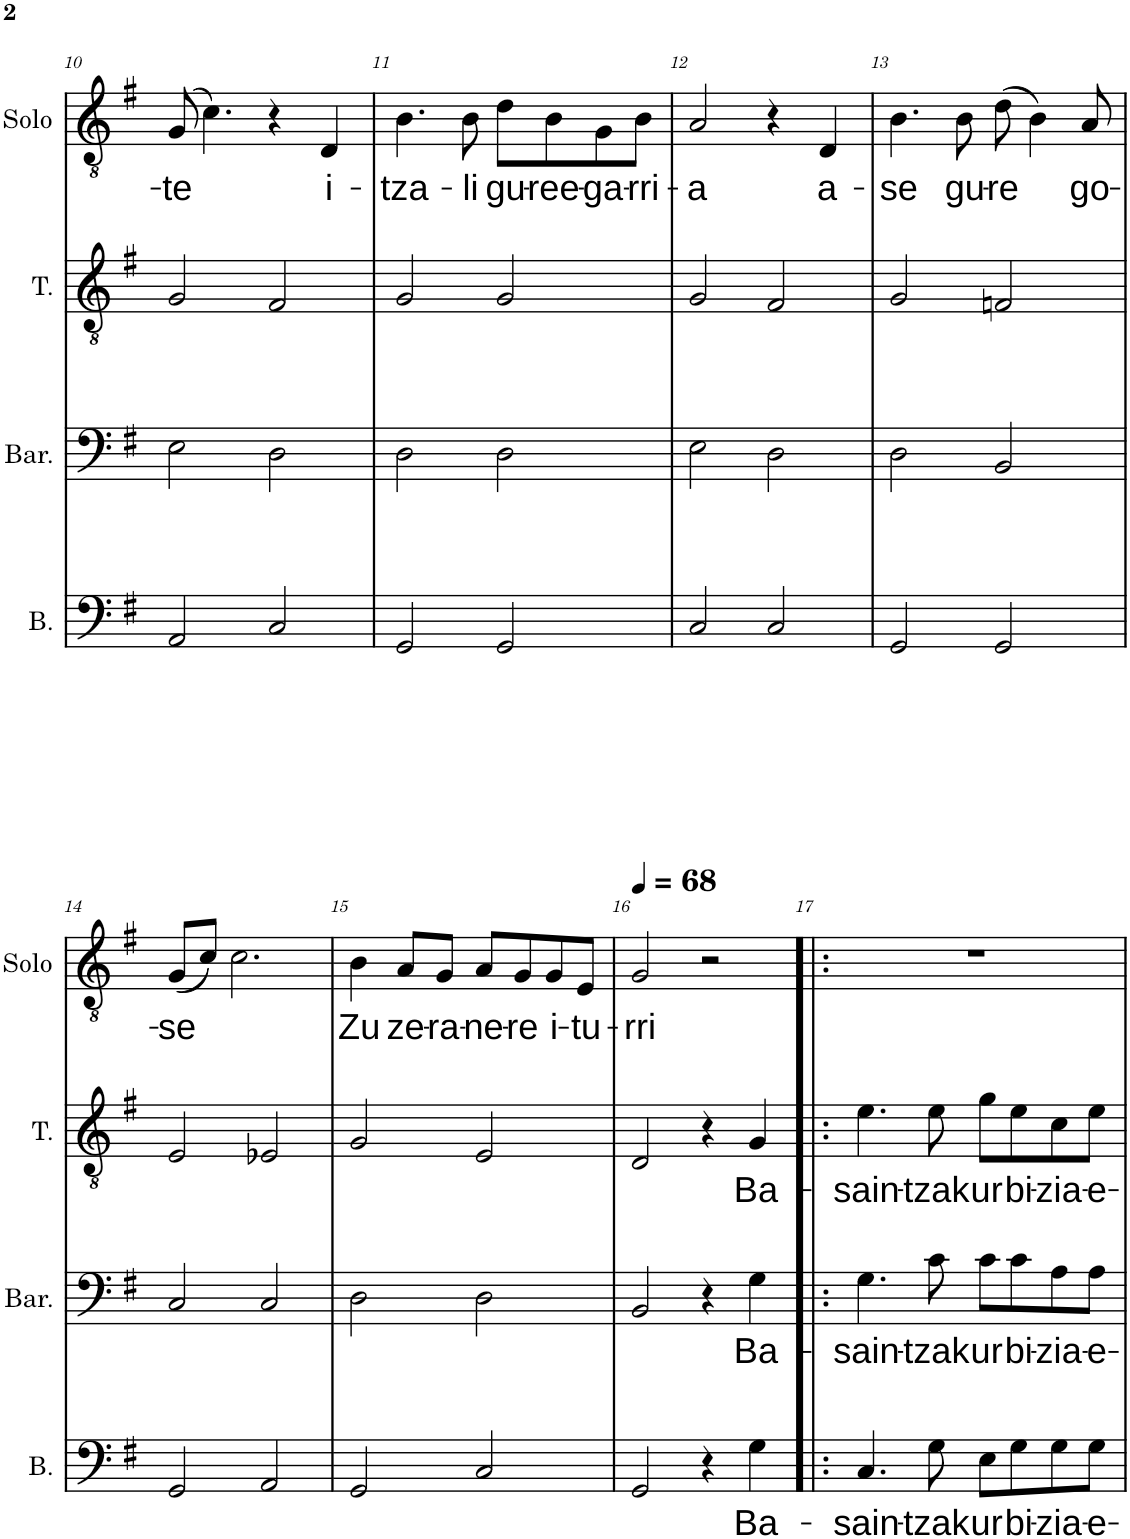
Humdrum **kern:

**kern	**text	**kern	**text	**kern	**text	**kern	**text
*part4	*part4	*part3	*part3	*part2	*part2	*part1	*part1
*staff4	*staff4	*staff3	*staff3	*staff2	*staff2	*staff1	*staff1
*I"Basse	*	*I"Baryton	*	*I"Ténor	*	*I"Solo	*
*I'B.	*	*I'Bar.	*	*I'T.	*	*I'Solo	*
!!LO:PB:g=z
*clefF4	*	*clefF4	*	*clefGv2	*	*clefGv2	*
*k[f#]	*	*k[f#]	*	*k[f#]	*	*k[f#]	*
*M4/4	*	*M4/4	*	*M4/4	*	*M4/4	*
=10	=10	=10	=10	=10	=10	=10	=10
!	!	!	!	!	!	!	!LO:LY:b
2AA/	.	2E\	.	2G/	.	(8G/	-te
.	.	.	.	.	.	4.c\)	.
2C/	.	2D\	.	2F#/	.	4r	.
!	!	!	!	!	!	!	!LO:LY:b
.	.	.	.	.	.	4D/	i-
=11	=11	=11	=11	=11	=11	=11	=11
!	!	!	!	!	!	!	!LO:LY:b
2GG/	.	2D\	.	2G/	.	4.B\	-tza-
!	!	!	!	!	!	!	!LO:LY:b
.	.	.	.	.	.	8B\	-li
!	!	!	!	!	!	!	!LO:LY:b
2GG/	.	2D\	.	2G/	.	8d\L	gu-
!	!	!	!	!	!	!	!LO:LY:b
.	.	.	.	.	.	8B\	-ree-
!	!	!	!	!	!	!	!LO:LY:b
.	.	.	.	.	.	8G\	-ga-
!	!	!	!	!	!	!	!LO:LY:b
.	.	.	.	.	.	8B\J	-rri-
=12	=12	=12	=12	=12	=12	=12	=12
!	!	!	!	!	!	!	!LO:LY:b
2C/	.	2E\	.	2G/	.	2A/	-a
2C/	.	2D\	.	2F#/	.	4r	.
!	!	!	!	!	!	!	!LO:LY:b
.	.	.	.	.	.	4D/	a-
=13	=13	=13	=13	=13	=13	=13	=13
!	!	!	!	!	!	!	!LO:LY:b
2GG/	.	2D\	.	2G/	.	4.B\	-se
!	!	!	!	!	!	!	!LO:LY:b
.	.	.	.	.	.	8B\	gu-
!	!	!	!	!	!	!	!LO:LY:b
2GG/	.	2BB/	.	2Fn/	.	(8d\	-re
.	.	.	.	.	.	4B\)	.
!	!	!	!	!	!	!	!LO:LY:b
.	.	.	.	.	.	8A/	go-
!!LO:LB:g=z
=14	=14	=14	=14	=14	=14	=14	=14
!	!	!	!	!	!	!	!LO:LY:b
2GG/	.	2C/	.	2E/	.	(8G/L	-se
.	.	.	.	.	.	8c/J)	.
.	.	.	.	.	.	2.c\	.
2AA/	.	2C/	.	2E-X/	.	.	.
=15	=15	=15	=15	=15	=15	=15	=15
!	!	!	!	!	!	!	!LO:LY:b
2GG/	.	2D\	.	2G/	.	4B\	Zu
!	!	!	!	!	!	!	!LO:LY:b
.	.	.	.	.	.	8A/L	ze-
!	!	!	!	!	!	!	!LO:LY:b
.	.	.	.	.	.	8G/J	-ra-
!	!	!	!	!	!	!	!LO:LY:b
2C/	.	2D\	.	2E/	.	8A/L	-ne-
!	!	!	!	!	!	!	!LO:LY:b
.	.	.	.	.	.	8G/	-re
!	!	!	!	!	!	!	!LO:LY:b
.	.	.	.	.	.	8G/	i-
!	!	!	!	!	!	!	!LO:LY:b
.	.	.	.	.	.	8E/J	-tu-
=16	=16	=16	=16	=16	=16	=16	=16
*	*	*	*	*	*	*MM68	*
!	!	!	!	!	!	!	!LO:LY:b
2GG/	.	2BB/	.	2D/	.	2G/	-rri
4r	.	4r	.	4r	.	2r	.
!	!LO:LY:b	!	!LO:LY:b	!	!LO:LY:b	!	!
4G\	Ba-	4G\	Ba-	4G/	Ba-	.	.
=17!|:	=17!|:	=17!|:	=17!|:	=17!|:	=17!|:	=17!|:	=17!|:
!	!LO:LY:b	!	!LO:LY:b	!	!LO:LY:b	!	!
4.C/	-sain-	4.G\	-sain-	4.e\	-sain-	1r	.
!	!LO:LY:b	!	!LO:LY:b	!	!LO:LY:b	!	!
8G\	-tzak	8c\	-tzak	8e\	-tzak	.	.
!	!LO:LY:b	!	!LO:LY:b	!	!LO:LY:b	!	!
8E\L	ur	8c\L	ur	8g\L	ur	.	.
!	!LO:LY:b	!	!LO:LY:b	!	!LO:LY:b	!	!
8G\	bi-	8c\	bi-	8e\	bi-	.	.
!	!LO:LY:b	!	!LO:LY:b	!	!LO:LY:b	!	!
8G\	-zia-	8A\	-zia-	8c\	-zia-	.	.
!	!LO:LY:b	!	!LO:LY:b	!	!LO:LY:b	!	!
8G\J	-e-	8A\J	-e-	8e\J	-e-	.	.
=	=	=	=	=	=	=	=
*-	*-	*-	*-	*-	*-	*-	*-
